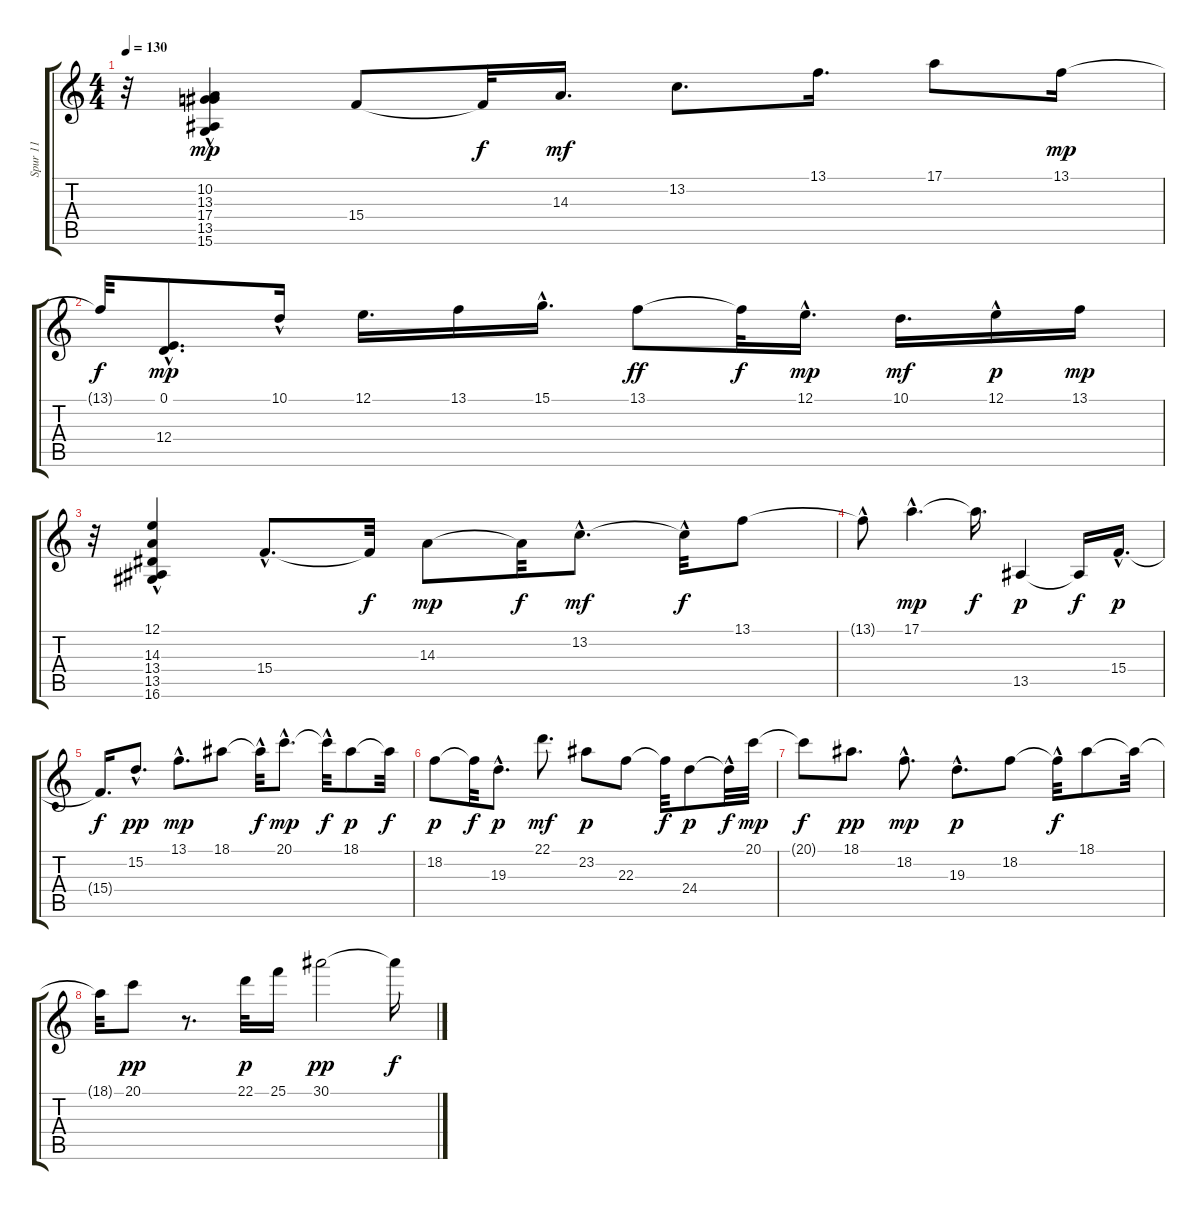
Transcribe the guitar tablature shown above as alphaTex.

\track ("Spur 11" "Spur 11") {instrument acousticgrandpiano}
\staff {score tabs}
\tuning (E4 B3 G3 D3 A2 E2) {hide}
\ts (4 4)
\tempo 130
\clef g2
\ks c
r.32{dy p} (10.2 13.3 17.4 13.5 15.6{hac}).4{dy mp} 15.4.8 15.4{t}.32{dy f} 14.3.16{d dy mf} 13.2.8{d} 13.1.16{d} 17.1.8 13.1.16{dy mp} |
13.1{t}.32{dy f} (0.1{hac} 12.4{hac}).8{d dy mp} 10.1{hac}.16 12.1.16{d} 13.1.16 15.1{hac}.16{d} 13.1.8{dy ff} 13.1{t}.32{dy f} 12.1{hac}.16{d dy mp} 10.1.16{d dy mf} 12.1{hac}.16{dy p} 13.1.16{dy mp} |
r.32 (12.1{hac} 14.3 13.4 13.5{hac} 16.6{hac}).4 15.4{hac}.8{d} 15.4{t}.32{dy f} 14.3.8{dy mp} 14.3{t}.32{dy f} 13.2{hac}.8{d dy mf} 13.2{hac t}.32{dy f} 13.1.8 |
13.1{hac t}.8 17.1{hac}.4{d dy mp} 17.1{t}.16{d dy f} 13.5.4{dy p} 13.5{t}.16{dy f} 15.4{hac}.16{d dy p} |
15.4{t}.16{d dy f} 15.2{hac}.8{d dy pp} 13.1{hac}.8{d dy mp} 18.1.8 18.1{hac t}.32{dy f} 20.1{hac}.8{d dy mp} 20.1{hac t}.32{dy f} 18.1.8{dy p} 18.1{t}.32{dy f} |
18.2.8{dy p} 18.2{t}.32{dy f} 19.3{hac}.8{d dy p} 22.1.8{d dy mf} 23.2.8{dy p} 22.3.8 22.3{t}.32{dy f} 24.4.8{dy p} 24.4{hac t}.32{dy f} 20.1.32{dy mp} |
20.1{t}.8{dy f} 18.1.8{d dy pp} 18.2{hac}.8{d dy mp} 19.3{hac}.8{d dy p} 18.2.8 18.2{hac t}.32{dy f} 18.1.8 18.1{t}.32 |
18.1{t}.32 20.1.8{dy pp} r.8{d} 22.1.32{dy p} 25.1.16 30.1.2{dy pp} 30.1{t}.16{dy f}
